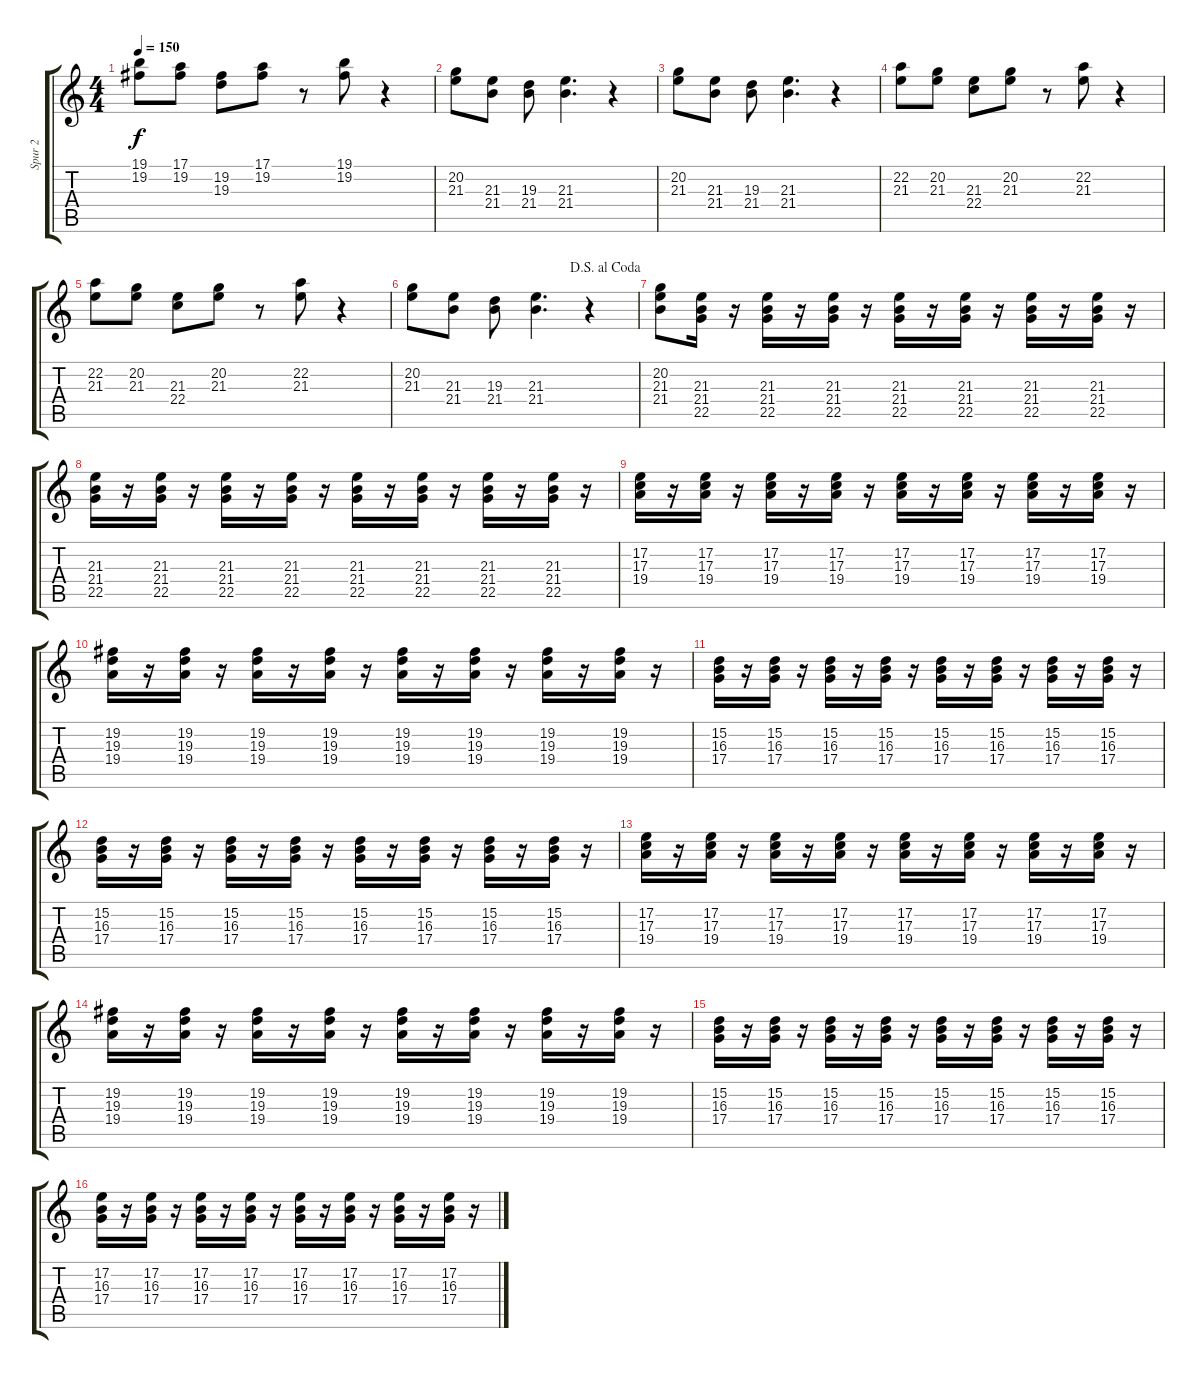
\track ("Spur 2" "Spur 2") {instrument harmonica}
\staff {score tabs}
\tuning (E4 B3 G3 D3 A2 E2) {hide}
\ts (4 4)
\tempo 150
\clef g2
\ks c
(19.1 19.2).8{dy f} (17.1 19.2).8 (19.2 19.3).8 (17.1 19.2).8 r.8 (19.1 19.2).8 r.4 |
(20.2 21.3).8 (21.3 21.4).8 (19.3 21.4).8 (21.3 21.4).4{d} r.4 |
(20.2 21.3).8 (21.3 21.4).8 (19.3 21.4).8 (21.3 21.4).4{d} r.4 |
(22.2 21.3).8 (20.2 21.3).8 (21.3 22.4).8 (20.2 21.3).8 r.8 (22.2 21.3).8 r.4 |
(22.2 21.3).8 (20.2 21.3).8 (21.3 22.4).8 (20.2 21.3).8 r.8 (22.2 21.3).8 r.4 |
\jump dalsegnoalcoda
(20.2 21.3).8 (21.3 21.4).8 (19.3 21.4).8 (21.3 21.4).4{d} r.4 |
(20.2 21.3 21.4).8{volume 11} (21.3 21.4 22.5).16 r.16 (21.3 21.4 22.5).16 r.16 (21.3 21.4 22.5).16 r.16 (21.3 21.4 22.5).16 r.16 (21.3 21.4 22.5).16 r.16 (21.3 21.4 22.5).16 r.16 (21.3 21.4 22.5).16 r.16 |
(21.3 21.4 22.5).16 r.16 (21.3 21.4 22.5).16 r.16 (21.3 21.4 22.5).16 r.16 (21.3 21.4 22.5).16 r.16 (21.3 21.4 22.5).16 r.16 (21.3 21.4 22.5).16 r.16 (21.3 21.4 22.5).16 r.16 (21.3 21.4 22.5).16 r.16 |
(17.2 17.3 19.4).16 r.16 (17.2 17.3 19.4).16 r.16 (17.2 17.3 19.4).16 r.16 (17.2 17.3 19.4).16 r.16 (17.2 17.3 19.4).16 r.16 (17.2 17.3 19.4).16 r.16 (17.2 17.3 19.4).16 r.16 (17.2 17.3 19.4).16 r.16 |
(19.2 19.3 19.4).16 r.16 (19.2 19.3 19.4).16 r.16 (19.2 19.3 19.4).16 r.16 (19.2 19.3 19.4).16 r.16 (19.2 19.3 19.4).16 r.16 (19.2 19.3 19.4).16 r.16 (19.2 19.3 19.4).16 r.16 (19.2 19.3 19.4).16 r.16 |
(15.2 16.3 17.4).16 r.16 (15.2 16.3 17.4).16 r.16 (15.2 16.3 17.4).16 r.16 (15.2 16.3 17.4).16 r.16 (15.2 16.3 17.4).16 r.16 (15.2 16.3 17.4).16 r.16 (15.2 16.3 17.4).16 r.16 (15.2 16.3 17.4).16 r.16 |
(15.2 16.3 17.4).16 r.16 (15.2 16.3 17.4).16 r.16 (15.2 16.3 17.4).16 r.16 (15.2 16.3 17.4).16 r.16 (15.2 16.3 17.4).16 r.16 (15.2 16.3 17.4).16 r.16 (15.2 16.3 17.4).16 r.16 (15.2 16.3 17.4).16 r.16 |
(17.2 17.3 19.4).16 r.16 (17.2 17.3 19.4).16 r.16 (17.2 17.3 19.4).16 r.16 (17.2 17.3 19.4).16 r.16 (17.2 17.3 19.4).16 r.16 (17.2 17.3 19.4).16 r.16 (17.2 17.3 19.4).16 r.16 (17.2 17.3 19.4).16 r.16 |
(19.2 19.3 19.4).16 r.16 (19.2 19.3 19.4).16 r.16 (19.2 19.3 19.4).16 r.16 (19.2 19.3 19.4).16 r.16 (19.2 19.3 19.4).16 r.16 (19.2 19.3 19.4).16 r.16 (19.2 19.3 19.4).16 r.16 (19.2 19.3 19.4).16 r.16 |
(15.2 16.3 17.4).16 r.16 (15.2 16.3 17.4).16 r.16 (15.2 16.3 17.4).16 r.16 (15.2 16.3 17.4).16 r.16 (15.2 16.3 17.4).16 r.16 (15.2 16.3 17.4).16 r.16 (15.2 16.3 17.4).16 r.16 (15.2 16.3 17.4).16 r.16 |
(17.2 16.3 17.4).16 r.16 (17.2 16.3 17.4).16 r.16 (17.2 16.3 17.4).16 r.16 (17.2 16.3 17.4).16 r.16 (17.2 16.3 17.4).16 r.16 (17.2 16.3 17.4).16 r.16 (17.2 16.3 17.4).16 r.16 (17.2 16.3 17.4).16 r.16
